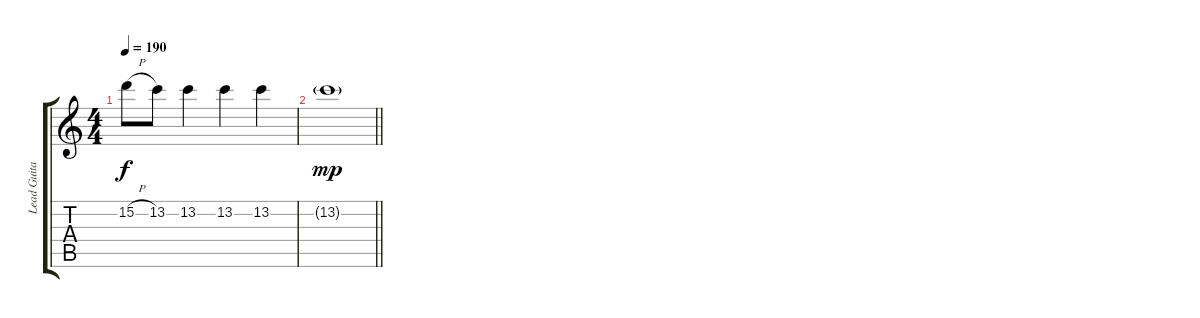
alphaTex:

\track ("Lead Guitar" "Lead Guita") {instrument overdrivenguitar}
\staff {score tabs}
\tuning (E4 B3 G3 D3 A2 E2) {hide}
\ts (4 4)
\tempo 190
\clef g2
\ks c
15.2{h}.8{dy f} 13.2.8 13.2.4 13.2.4 13.2.4 |
\barLineRight lightlight
13.2{g}.1{dy mp}
